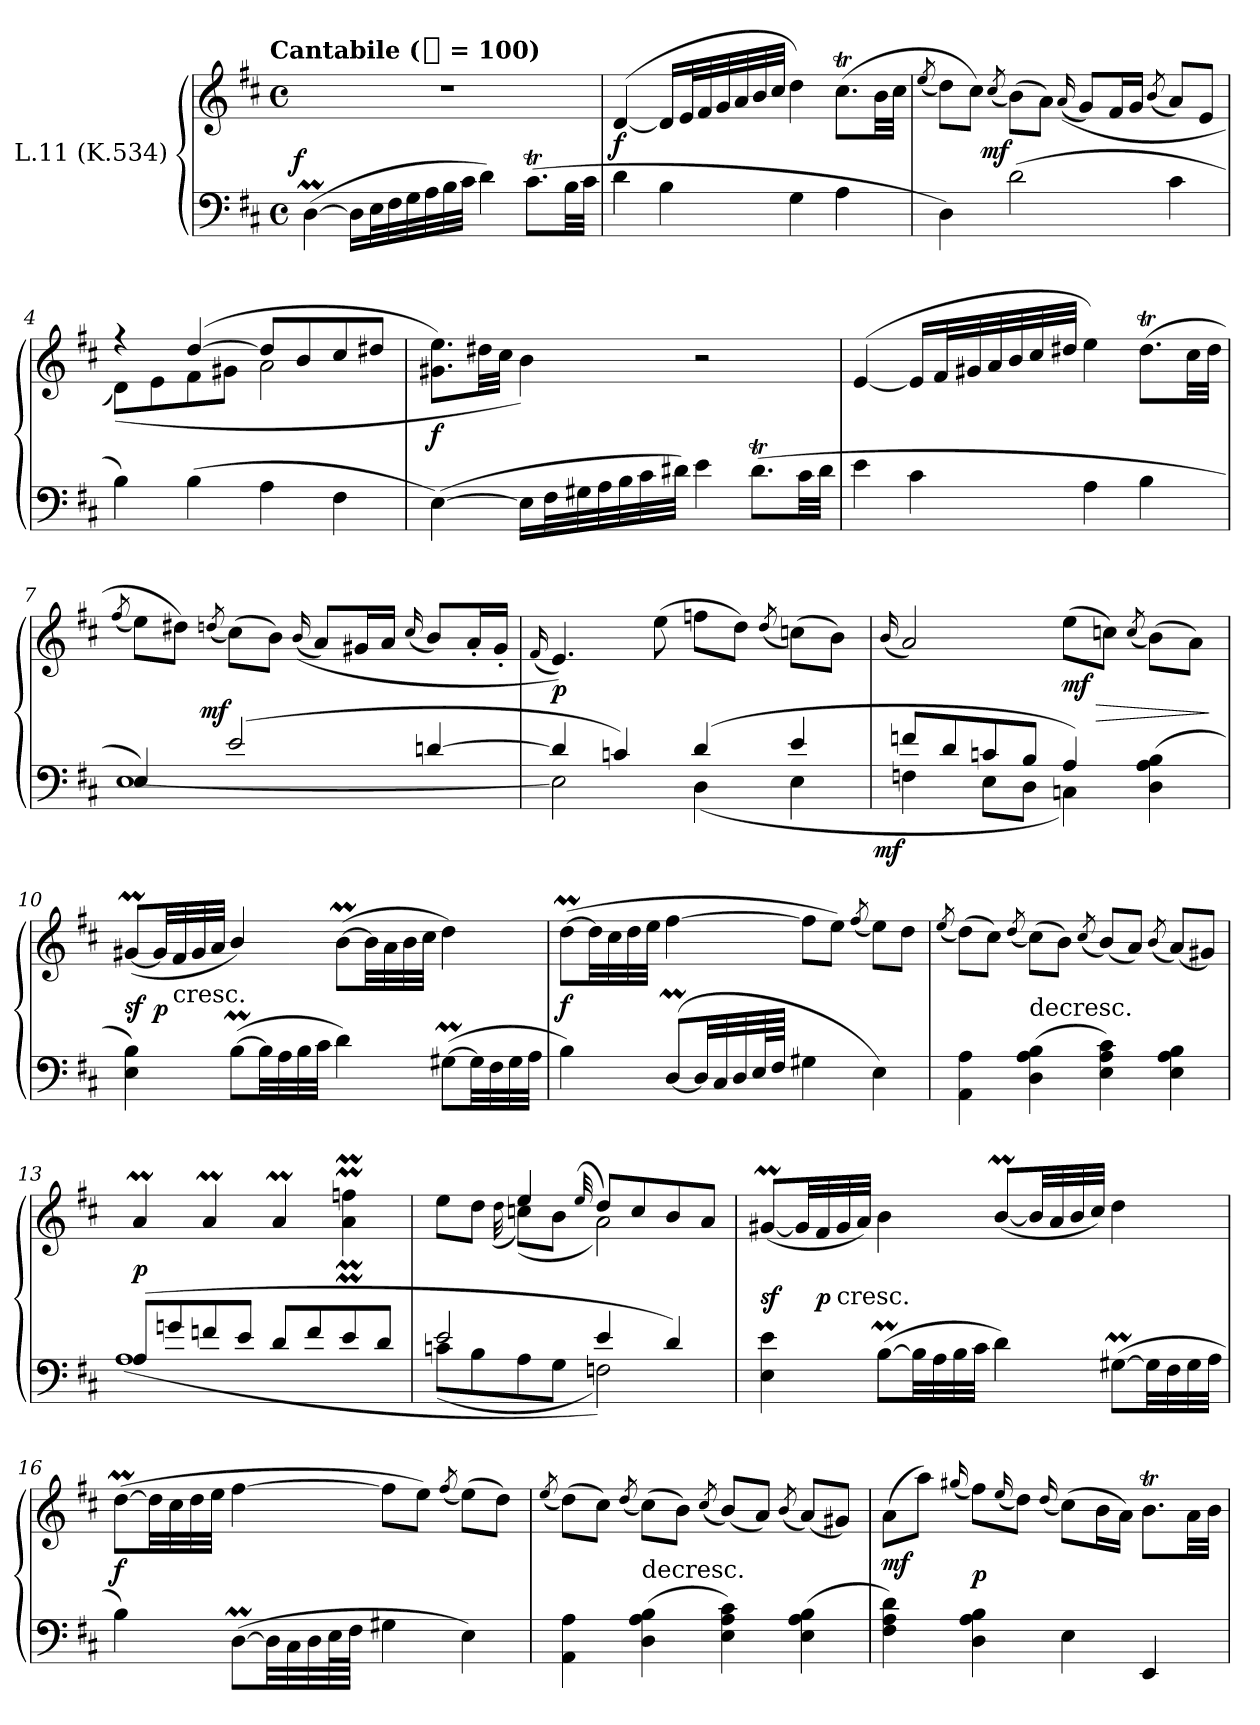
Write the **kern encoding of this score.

**kern	**kern	**dynam
*part1	*part1	*part1
*staff2	*staff1	*staff1/2
*I"L.11 (K.534)	*	*
*clefF4	*clefG2	*
*k[f#c#]	*k[f#c#]	*
*D:	*D:	*
!!LO:TX:omd:t=Cantabile ([quarter] = 100)
*M4/4	*M4/4	*
*met(c)	*met(c)	*
*MM100	*MM100	*
=1	=1	=1
!	!	!LO:DY:a=2:rj
([4DM	1r	f
16DLL]	.	.
32EL	.	.
32F#	.	.
32G	.	.
32A	.	.
32B	.	.
32c#JJJ	.	.
4d)	.	.
(8.c#tL	.	.
32BLL	.	.
32c#JJJ	.	.
=2	=2	=2
4d	([4d	f
4B	16dLL]	.
.	32eL	.
.	32f#	.
.	32g	.
.	32a	.
.	32b	.
.	32cc#JJJ	.
4G	4dd)	.
4A	(8.cc#tL	.
.	32bLL	.
.	32cc#JJJ	.
!!LO:LB:g=z
=3	=3	=3
.	(8qee	.
4D)	8ddL)	.
.	8cc#J)	.
.	(8qcc#	.
!	!	!LO:DY:rj
(2d	(8b\L)	mf
.	8a\J)	.
.	((>16qqa	.
.	8gL)	.
.	16f#L	.
.	16gJJ	.
.	(8qb	.
4c#	8aL)	.
.	8eJ	.
=4	=4	=4
*	*^	*
4B)	4r	(8dL)	.
.	.	8e	.
(4B	([4dd	8f#	.
.	.	8g#XJ	.
4A	8ddL]	2a	.
.	8b	.	.
4F#	8cc#	.	.
.	8dd#XJ	.	.
*	*v	*v	*
=5	=5	=5
([4E)	8.g#Xi 8.eeL)	f
.	32dd#XLL	.
.	32cc#JJJ	.
16ELL]	4b)	.
32F#L	.	.
32G#X	.	.
32A	.	.
32B	.	.
32c#	.	.
32d#XJJJ)	.	.
4e	2r	.
(8.d#tL	.	.
32c#LL	.	.
32d#JJJ	.	.
!!LO:LB:g=z
=6	=6	=6
4e	([4e	.
4c#	16eLL]	.
.	32f#L	.
.	32g#X	.
.	32a	.
.	32b	.
.	32cc#	.
.	32dd#XJJJ	.
4A	4ee)	.
4B	(8.dd#tL	.
.	32cc#LL	.
.	32dd#JJJ	.
=7	=7	=7
.	(8qff#	.
*^	*	*
4E)	[1E	8eeL)	.
.	.	8dd#XJ)	.
.	.	(8qddn	.
!	!	!	!LO:DY:rj
(2e	.	(8cc#L)	mf
.	.	8bJ)	.
.	.	((>16qqb	.
.	.	8aL)	.
.	.	16g#XL	.
.	.	16aJJ	.
.	.	(16qqcc#	.
[4dn	.	8bL)	.
.	.	16a'L	.
.	.	16g#'JJ	.
=8	=8	=8	=8
.	.	(16qqf#	.
4d]	2E]	4.e))	p
4cn)	.	.	.
.	.	(8ee	.
(4d	(4D	8ffnL	.
.	.	8ddJ)	.
.	.	(8qdd	.
4e	4E	(8ccnL)	.
.	.	8bJ)	.
!!LO:LB:g=z
=9	=9	=9	=9
.	.	(16qqb	.
!	!	!	!LO:DY:b=2:rj
8fnL	4Fn	2a)	mf
8d	.	.	.
8cn	8EL	.	.
8BJ	8DJ	.	.
4A)	4Cn)	(8eeL	> mf
.	.	8ccnJ)	.
.	.	(8qcc	.
4ryy	(<4D 4A 4B	(8b\L)	.
.	.	8a\J)	.
*v	*v	*	*
.	.	]
=10	=10	=10
4E 4B)	([8g#XmL	sf
.	32g#LL]	p
!	!LO:TX:c:t=cresc.	!
.	32f#	.
.	32g#	.
.	32aJJJ	.
([8BML	4b/)	.
32BLL]	.	.
32A	.	.
32B	.	.
32c#JJJ	.	.
4d)	([8bML	.
.	32bLL]	.
.	32a	.
.	32b	.
.	32cc#JJJ	.
([8G#XmL	4dd)	.
32G#LL]	.	.
32F#	.	.
32G#	.	.
32AJJJ	.	.
!!LO:LB:g=z
=11	=11	=11
4B)	([8ddML	f
.	32ddLL]	.
.	32cc#	.
.	32dd	.
.	32eeJJJ	.
([8DM/L	[4ff#	.
32D/LL]	.	.
32C#/	.	.
32D/	.	.
64E/L	.	.
64F#/JJJJ	.	.
4G#X	8ff#L]	.
.	8eeJ)	.
.	(8qff#	.
4E)	8eeL)	.
.	8ddJ	.
=12	=12	=12
.	(8qee	.
4AA 4A	(8ddL)	.
.	8cc#J)	.
.	(8qdd	.
!	!LO:TX:c:t=decresc.	!
(<4D 4A 4B	(8cc#L)	.
.	8bJ)	.
.	(8qcc#	.
4E 4A 4c#)	(8bL)	.
.	8aJ)	.
.	(8qb	.
4E 4A 4B	(8aL)	.
.	8g#XJ)	.
=13	=13	=13
*^	*	*
(8AL	(1A	4aM	p
8gn	.	.	.
8fn	.	4aM	.
8eJ	.	.	.
8dL	.	4aM	.
8f	.	.	.
8e	.	4aM 4ffniM	.
8dJ	.	.	.
!!LO:LB:g=z
=14	=14	=14	=14
*	*	*^	*
2e	(>8cnL	4ryy	8eeL	.
.	8B	.	8ddJ	.
.	.	.	(32qqdd\	.
.	8A	4ee	(8ccnL)	.
.	8GJ	.	8bJ	.
.	.	(32qqee	.	.
4e	2Fn))	8ddL)	2a)	.
.	.	8cc	.	.
4d)	.	8b	.	.
.	.	8aJ	.	.
*v	*v	*	*	*
*	*v	*v	*
=15	=15	=15
4E 4e	([8g#XmL	sf
.	32g#LL]	.
.	32f#	p
!	!LO:TX:c:t=cresc.	!
.	32g#	.
.	32aJJJ)	.
([8BML	4b	.
32BLL]	.	.
32A	.	.
32B	.	.
32c#JJJ	.	.
4d)	([8bM/L	.
.	32b/LL]	.
.	32a/	.
.	32b/	.
.	32cc#/JJJ)	.
([8G#XmL	4dd	.
32G#LL]	.	.
32F#	.	.
32G#	.	.
32AJJJ	.	.
=16	=16	=16
4B)	([8ddML	f
.	32ddLL]	.
.	32cc#	.
.	32dd	.
.	32eeJJJ	.
([8DML	[4ff#	.
32DLL]	.	.
32C#	.	.
32D	.	.
64EL	.	.
64F#JJJJ	.	.
4G#X	8ff#L]	.
.	8eeJ)	.
.	(8qff#	.
4E)	(8eeL)	.
.	8ddJ)	.
!!LO:LB:g=z
=17	=17	=17
.	(8qee	.
4AA 4A	(8ddL)	.
.	8cc#J)	.
.	(8qdd	.
!	!LO:TX:c:t=decresc.	!
(<4D 4A 4B	(8cc#L)	.
.	8bJ)	.
.	(8qcc#	.
4E 4A 4c#)	(8bL)	.
.	8aJ)	.
.	(8qb	.
(<4E 4A 4B	(8aL)	.
.	8g#XJ)	.
=18	=18	=18
4F# 4A 4d)	(8aL	mf
.	8aaJ)	.
.	(16qqgg#X	.
4D 4A 4B	8ff#L)	p
.	(16qqee	.
.	8ddJ)	.
.	(16qqdd	.
4E	(8cc#L)	.
.	16bL	.
.	16aJJ)	.
4EE	8.bT\L	.
.	32a\LL	.
.	32b\JJJ	.
=	=	=
*-	*-	*-
